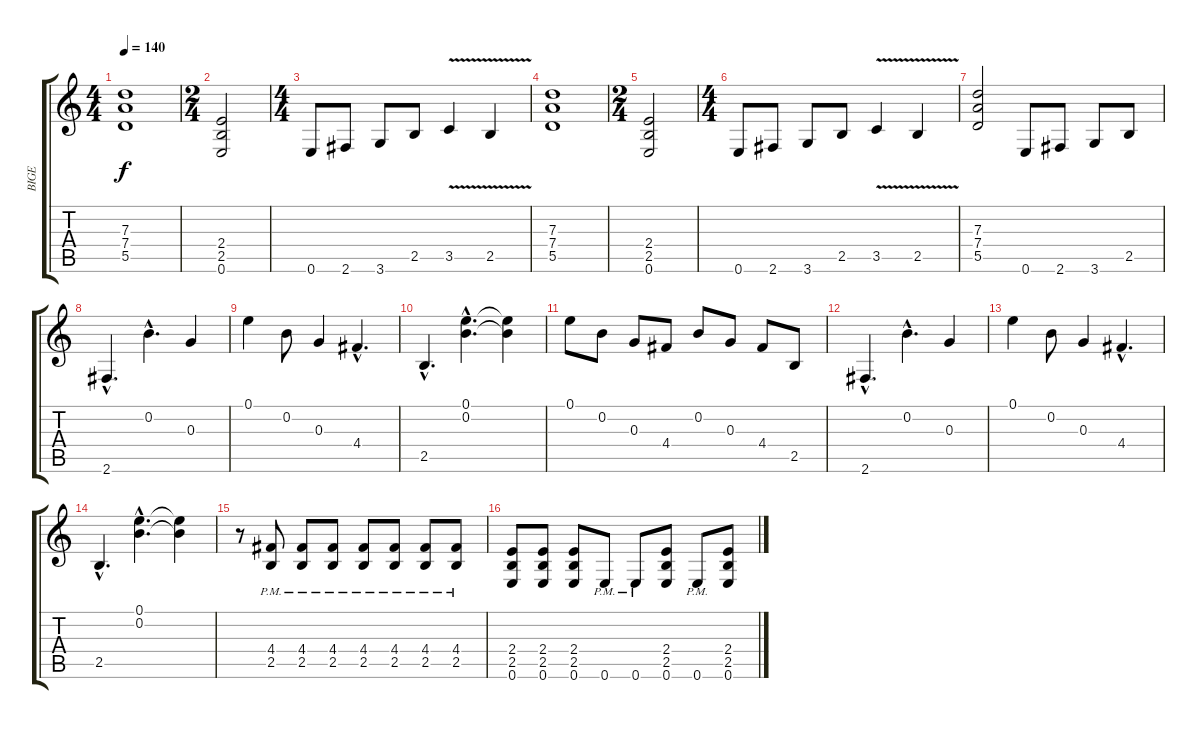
\track ("BIGE" "BIGE") {instrument overdrivenguitar}
\staff {score tabs}
\tuning (E4 B3 G3 D3 A2 E2) {hide}
\ts (4 4)
\tempo 140
\clef g2
\ks c
(7.3 7.4 5.5).1{dy f} |
\ts (2 4)
(2.4 2.5 0.6).2 |
\ts (4 4)
0.6.8 2.6.8 3.6.8 2.5.8 3.5{v}.4 2.5{v}.4 |
(7.3 7.4 5.5).1 |
\ts (2 4)
(2.4 2.5 0.6).2 |
\ts (4 4)
0.6.8 2.6.8 3.6.8 2.5.8 3.5{v}.4 2.5{v}.4 |
(7.3 7.4 5.5).2 0.6.8{instrument acousticguitarsteel} 2.6.8 3.6.8 2.5.8 |
2.6{hac}.4{d instrument acousticguitarsteel} 0.2{hac}.4{d} 0.3.4 |
0.1.4 0.2.8 0.3.4 4.4{hac}.4{d} |
2.5{hac}.4{d} (0.1{hac} 0.2{hac}).4{d} (0.1{t} 0.2{t}).4 |
0.1.8 0.2.8 0.3.8 4.4.8 0.2.8 0.3.8 4.4.8 2.5.8 |
2.6{hac}.4{d} 0.2{hac}.4{d} 0.3.4 |
0.1.4 0.2.8 0.3.4 4.4{hac}.4{d} |
2.5{hac}.4{d} (0.1{hac} 0.2{hac}).4{d} (0.1{t} 0.2{t}).4 |
r.8 (4.4{pm} 2.5{pm}).8 (4.4{pm} 2.5{pm}).8 (4.4{pm} 2.5{pm}).8 (4.4{pm} 2.5{pm}).8 (4.4{pm} 2.5{pm}).8 (4.4{pm} 2.5{pm}).8 (4.4{pm} 2.5{pm}).8 |
(2.4 2.5 0.6).8 (2.4 2.5 0.6).8 (2.4 2.5 0.6).8 0.6{pm}.8 0.6{pm}.8 (2.4 2.5 0.6).8 0.6{pm}.8 (2.4 2.5 0.6).8
